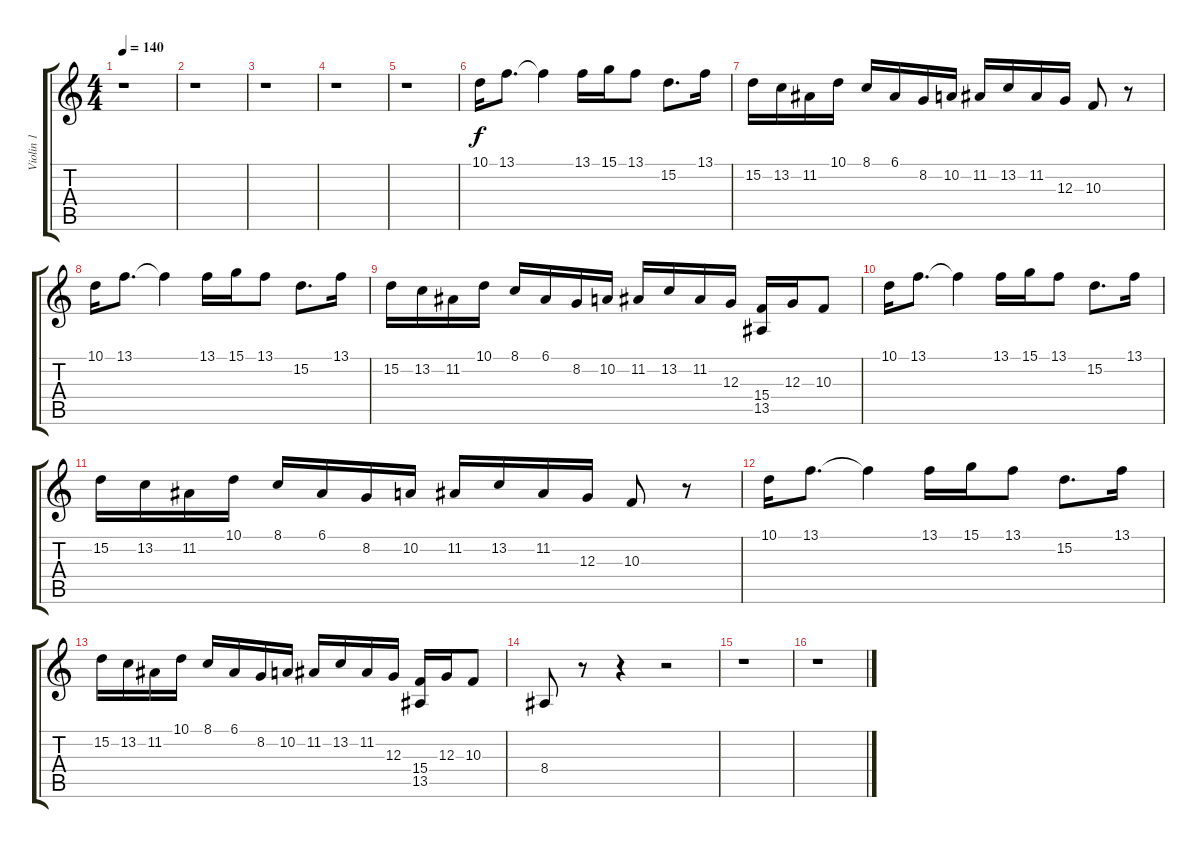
\track ("Violin 1" "Violin 1") {instrument violin}
\staff {score tabs}
\tuning (E4 B3 G3 D3 A2 E2) {hide}
\ts (4 4)
\tempo 140
\clef g2
\ks c
r.1{dy f} |
r.1 |
r.1 |
r.1 |
r.1 |
10.1.16 13.1.8{d} 13.1{t}.4 13.1.16 15.1.16 13.1.8 15.2.8{d} 13.1.16 |
15.2.16 13.2.16 11.2.16 10.1.16 8.1.16 6.1.16 8.2.16 10.2.16 11.2.16 13.2.16 11.2.16 12.3.16 10.3.8 r.8 |
10.1.16 13.1.8{d} 13.1{t}.4 13.1.16 15.1.16 13.1.8 15.2.8{d} 13.1.16 |
15.2.16 13.2.16 11.2.16 10.1.16 8.1.16 6.1.16 8.2.16 10.2.16 11.2.16 13.2.16 11.2.16 12.3.16 (15.4 13.5).16 12.3.16 10.3.8 |
10.1.16 13.1.8{d} 13.1{t}.4 13.1.16 15.1.16 13.1.8 15.2.8{d} 13.1.16 |
15.2.16 13.2.16 11.2.16 10.1.16 8.1.16 6.1.16 8.2.16 10.2.16 11.2.16 13.2.16 11.2.16 12.3.16 10.3.8 r.8 |
10.1.16 13.1.8{d} 13.1{t}.4 13.1.16 15.1.16 13.1.8 15.2.8{d} 13.1.16 |
15.2.16 13.2.16 11.2.16 10.1.16 8.1.16 6.1.16 8.2.16 10.2.16 11.2.16 13.2.16 11.2.16 12.3.16 (15.4 13.5).16 12.3.16 10.3.8 |
8.4.8 r.8 r.4 r.2 |
r.1 |
r.1
